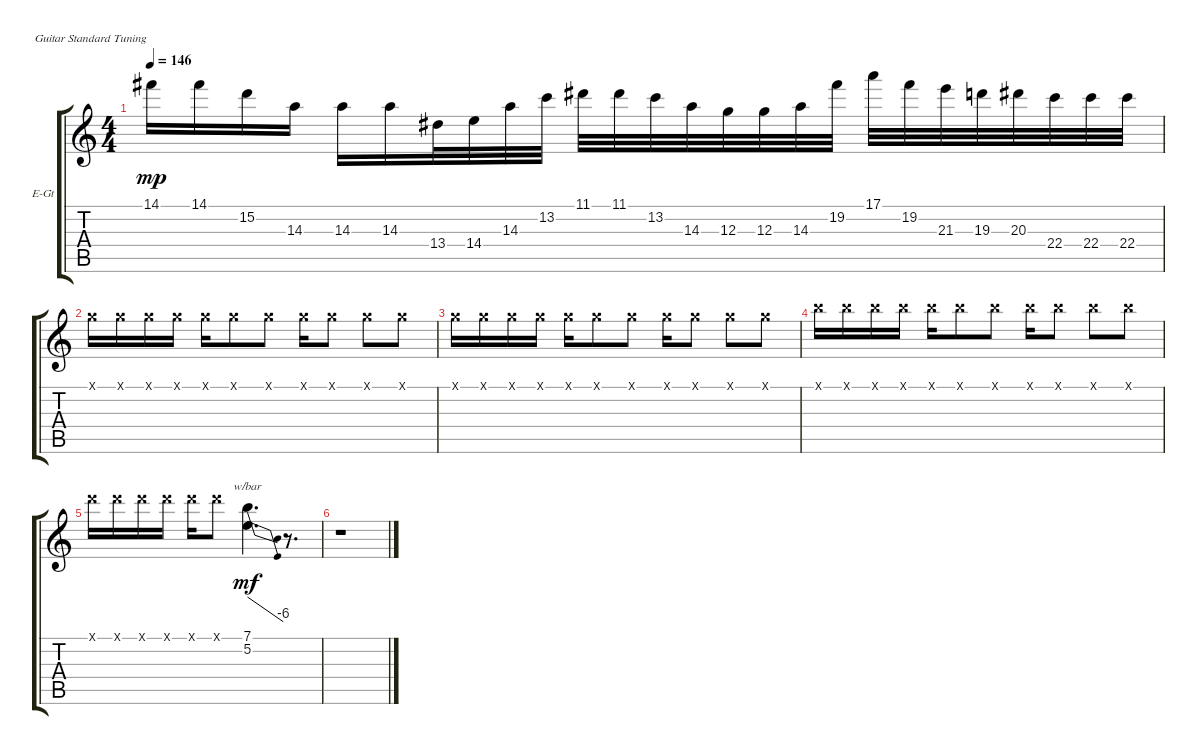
\defaultSystemsLayout 4
\bracketExtendMode groupsimilarinstruments
\multiBarRest
\firstSystemTrackNameOrientation horizontal
\otherSystemsTrackNameOrientation horizontal
\track ("Lead" "E-Gt") {instrument distortionguitar}
\staff {score tabs}
\tuning (E4 B3 G3 D3 A2 E2)
\ts (4 4)
\tempo 146
\clef g2
\ks c
14.1.16{dy mp} 14.1.16 15.2.16 14.3.16 14.3.16 14.3.16 13.4.32 14.4.32 14.3.32 13.2.32 11.1.32 11.1.32 13.2.32 14.3.32 12.3.32 12.3.32 14.3.32 19.2.32 17.1.32 19.2.32 21.3.32 19.3.32 20.3.32 22.4.32 22.4.32 22.4.32 |
3.1{x}.16 3.1{x}.16 3.1{x}.16 3.1{x}.16 3.1{x}.16 3.1{x}.8 3.1{x}.8 3.1{x}.16 3.1{x}.8 3.1{x}.8 3.1{x}.8 |
3.1{x}.16 3.1{x}.16 3.1{x}.16 3.1{x}.16 3.1{x}.16 3.1{x}.8 3.1{x}.8 3.1{x}.16 3.1{x}.8 3.1{x}.8 3.1{x}.8 |
7.1{x}.16 7.1{x}.16 7.1{x}.16 7.1{x}.16 7.1{x}.16 7.1{x}.8 7.1{x}.8 7.1{x}.16 7.1{x}.8 7.1{x}.8 7.1{x}.8 |
10.1{x}.16 10.1{x}.16 10.1{x}.16 10.1{x}.16 10.1{x}.16 10.1{x}.8 (5.2 7.1).4{d tbe (dive default 32.4 0 54 -24) dy mf} r.8{d} |
r.1
